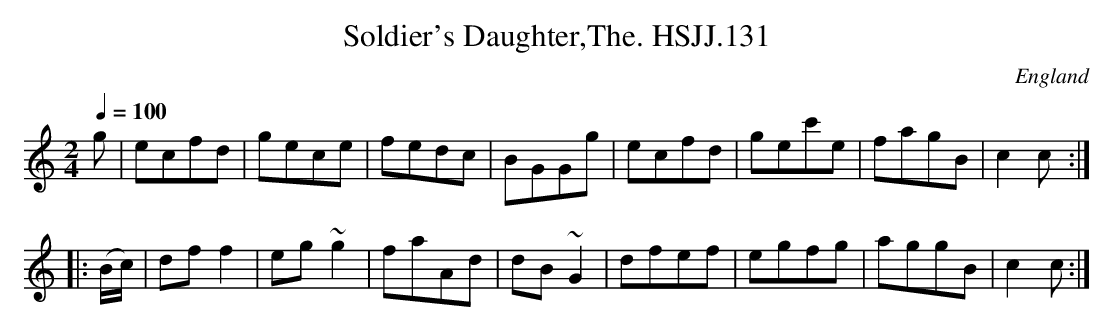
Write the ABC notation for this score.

X:1
T:Soldier's Daughter,The. HSJJ.131
M:2/4
L:1/8
Q:1/4=100
O:England
K:C
g|ecfd|gece|fedc|BGGg|ecfd|gec'e|fagB|c2c:|
|:(B/c/)|dff2|eg~g2|faAd|dB~G2|dfef|egfg|aggB|c2c:|
